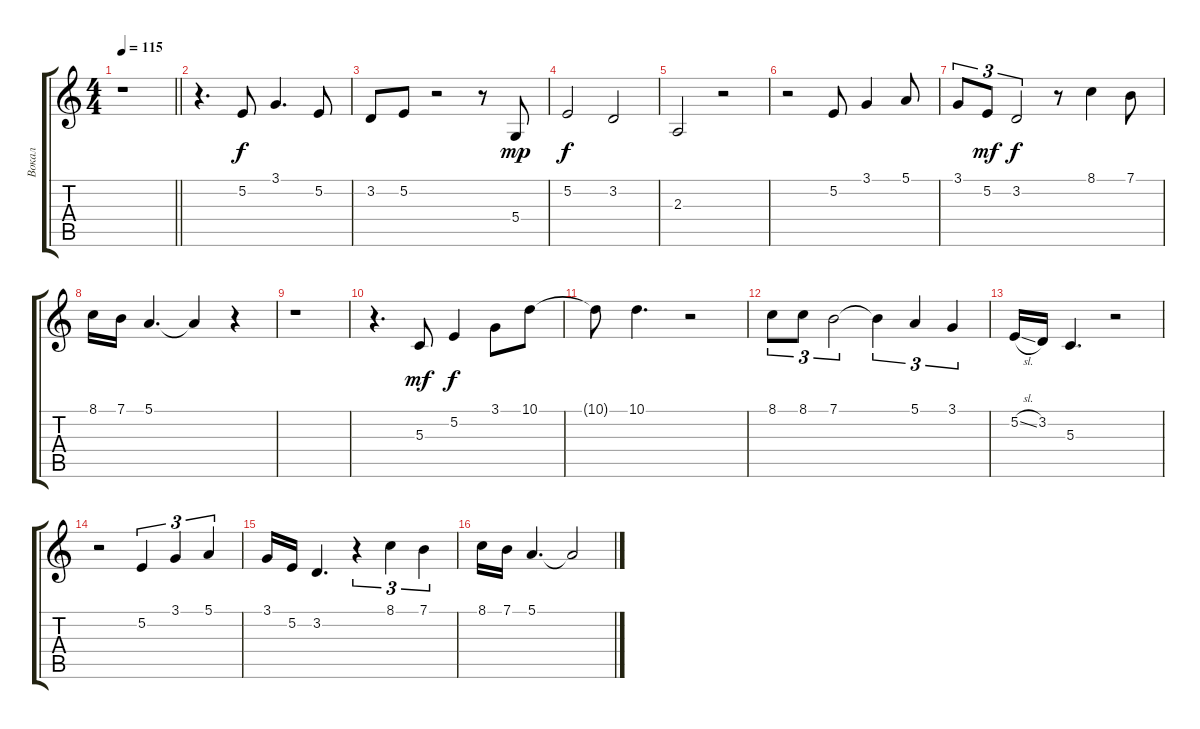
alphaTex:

\track ("Вокал" "Вокал") {instrument oboe}
\staff {score tabs}
\tuning (E4 B3 G3 D3 A2 E2) {hide}
\ts (4 4)
\tempo 115
\clef g2
\barLineRight lightlight
\ks c
r.1{dy f} |
r.4{d} 5.2.8 3.1.4{d} 5.2.8 |
3.2.8 5.2.8 r.2 r.8 5.4.8{dy mp} |
5.2.2{dy f} 3.2.2 |
2.3.2 r.2 |
r.2 5.2.8 3.1.4 5.1.8 |
3.1.8{tu (3 2)} 5.2.8{tu (3 2) dy mf} 3.2.2{tu (3 2) dy f} r.8 8.1.4 7.1.8 |
8.1.16 7.1.16 5.1.4{d} 5.1{t}.4 r.4 |
r.1 |
r.4{d} 5.3.8{dy mf} 5.2.4{dy f} 3.1.8 10.1.8 |
10.1{t}.8 10.1.4{d} r.2 |
8.1.8{tu (3 2)} 8.1.8{tu (3 2)} 7.1.2{tu (3 2)} 7.1{t}.4{tu (3 2)} 5.1.4{tu (3 2)} 3.1.4{tu (3 2)} |
5.2{sl}.16 3.2.16 5.3.4{d} r.2 |
r.2 5.2.4{tu (3 2)} 3.1.4{tu (3 2)} 5.1.4{tu (3 2)} |
3.1.16 5.2.16 3.2.4{d} r.4{tu (3 2)} 8.1.4{tu (3 2)} 7.1.4{tu (3 2)} |
8.1.16 7.1.16 5.1.4{d} 5.1{t}.2
